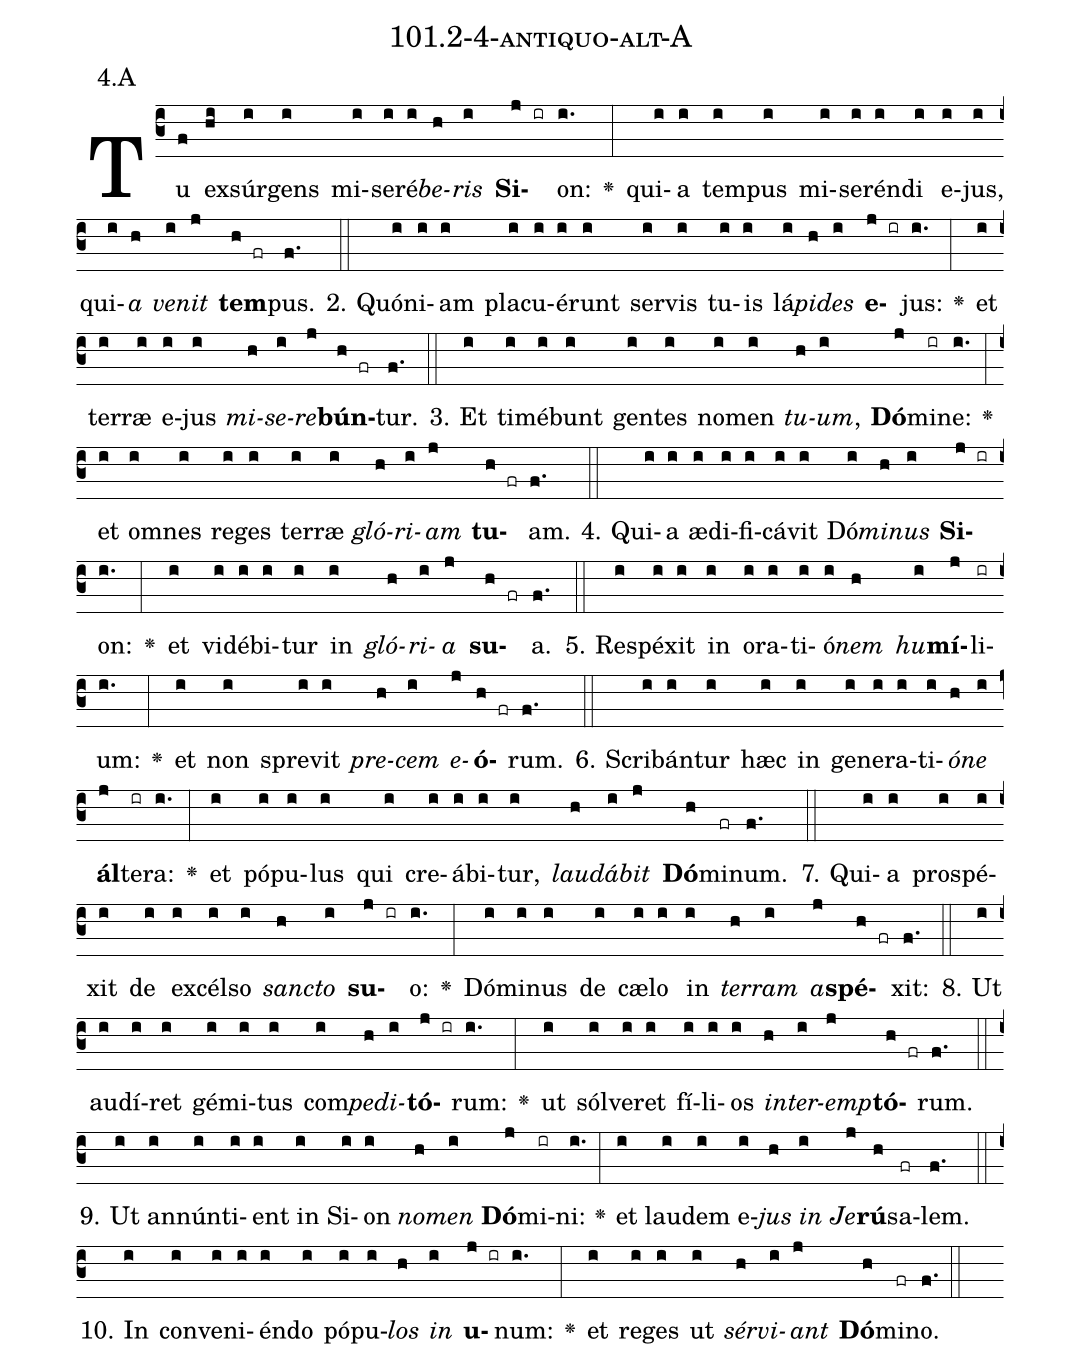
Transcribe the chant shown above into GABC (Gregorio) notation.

name: 101.2-4-antiquo-alt-A;
annotation: 4.A;
%%
(c3)Tu(f) ex(hi)súr(i)gens(i) mi(i)se(i)ré(i)<i>be</i>(h)<i>ris</i>(i) <b>Si</b>(j ir)on:(i.) <v>\greheightstar</v>(:) qui(i)a(i) tem(i)pus(i) mi(i)se(i)rén(i)di(i) e(i)jus,(i) qui(i)<i>a</i>(h) <i>ve</i>(i)<i>nit</i>(j) <b>tem</b>(h fr)pus.(f.) (::)
2. Quón(i)i(i)am(i) pla(i)cu(i)é(i)runt(i) ser(i)vis(i) tu(i)is(i) lá(i)<i>pi</i>(h)<i>des</i>(i) <b>e</b>(j ir)jus:(i.) <v>\greheightstar</v>(:) et(i) ter(i)ræ(i) e(i)jus(i) <i>mi</i>(h)<i>se</i>(i)<i>re</i>(j)<b>bún</b>(h fr)tur.(f.) (::)
3. Et(i) ti(i)mé(i)bunt(i) gen(i)tes(i) no(i)men(i) <i>tu</i>(h)<i>um</i>,(i) <b>Dó</b>(j)mi(ir)ne:(i.) <v>\greheightstar</v>(:) et(i) om(i)nes(i) re(i)ges(i) ter(i)ræ(i) <i>gló</i>(h)<i>ri</i>(i)<i>am</i>(j) <b>tu</b>(h fr)am.(f.) (::)
4. Qui(i)a(i) æ(i)di(i)fi(i)cá(i)vit(i) Dó(i)<i>mi</i>(h)<i>nus</i>(i) <b>Si</b>(j ir)on:(i.) <v>\greheightstar</v>(:) et(i) vi(i)dé(i)bi(i)tur(i) in(i) <i>gló</i>(h)<i>ri</i>(i)<i>a</i>(j) <b>su</b>(h fr)a.(f.) (::)
5. Re(i)spé(i)xit(i) in(i) o(i)ra(i)ti(i)ó(i)<i>nem</i>(h) <i>hu</i>(i)<b>mí</b>(j)li(ir)um:(i.) <v>\greheightstar</v>(:) et(i) non(i) spre(i)vit(i) <i>pre</i>(h)<i>cem</i>(i) <i>e</i>(j)<b>ó</b>(h fr)rum.(f.) (::)
6. Scri(i)bán(i)tur(i) hæc(i) in(i) ge(i)ne(i)ra(i)ti(i)<i>ó</i>(h)<i>ne</i>(i) <b>ál</b>(j)te(ir)ra:(i.) <v>\greheightstar</v>(:) et(i) pó(i)pu(i)lus(i) qui(i) cre(i)á(i)bi(i)tur,(i) <i>lau</i>(h)<i>dá</i>(i)<i>bit</i>(j) <b>Dó</b>(h)mi(fr)num.(f.) (::)
7. Qui(i)a(i) pro(i)spé(i)xit(i) de(i) ex(i)cél(i)so(i) <i>sanc</i>(h)<i>to</i>(i) <b>su</b>(j ir)o:(i.) <v>\greheightstar</v>(:) Dó(i)mi(i)nus(i) de(i) cæ(i)lo(i) in(i) <i>ter</i>(h)<i>ram</i>(i) <i>a</i>(j)<b>spé</b>(h fr)xit:(f.) (::)
8. Ut(i) au(i)dí(i)ret(i) gé(i)mi(i)tus(i) com(i)<i>pe</i>(h)<i>di</i>(i)<b>tó</b>(j ir)rum:(i.) <v>\greheightstar</v>(:) ut(i) sól(i)ve(i)ret(i) fí(i)li(i)os(i) <i>in</i>(h)<i>ter</i>(i)<i>emp</i>(j)<b>tó</b>(h fr)rum.(f.) (::)
9. Ut(i) an(i)nún(i)ti(i)ent(i) in(i) Si(i)on(i) <i>no</i>(h)<i>men</i>(i) <b>Dó</b>(j)mi(ir)ni:(i.) <v>\greheightstar</v>(:) et(i) lau(i)dem(i) e(i)<i>jus</i>(h) <i>in</i>(i) <i>Je</i>(j)<b>rú</b>(h)sa(fr)lem.(f.) (::)
10. In(i) con(i)ve(i)ni(i)én(i)do(i) pó(i)pu(i)<i>los</i>(h) <i>in</i>(i) <b>u</b>(j ir)num:(i.) <v>\greheightstar</v>(:) et(i) re(i)ges(i) ut(i) <i>sér</i>(h)<i>vi</i>(i)<i>ant</i>(j) <b>Dó</b>(h)mi(fr)no.(f.) (::)
